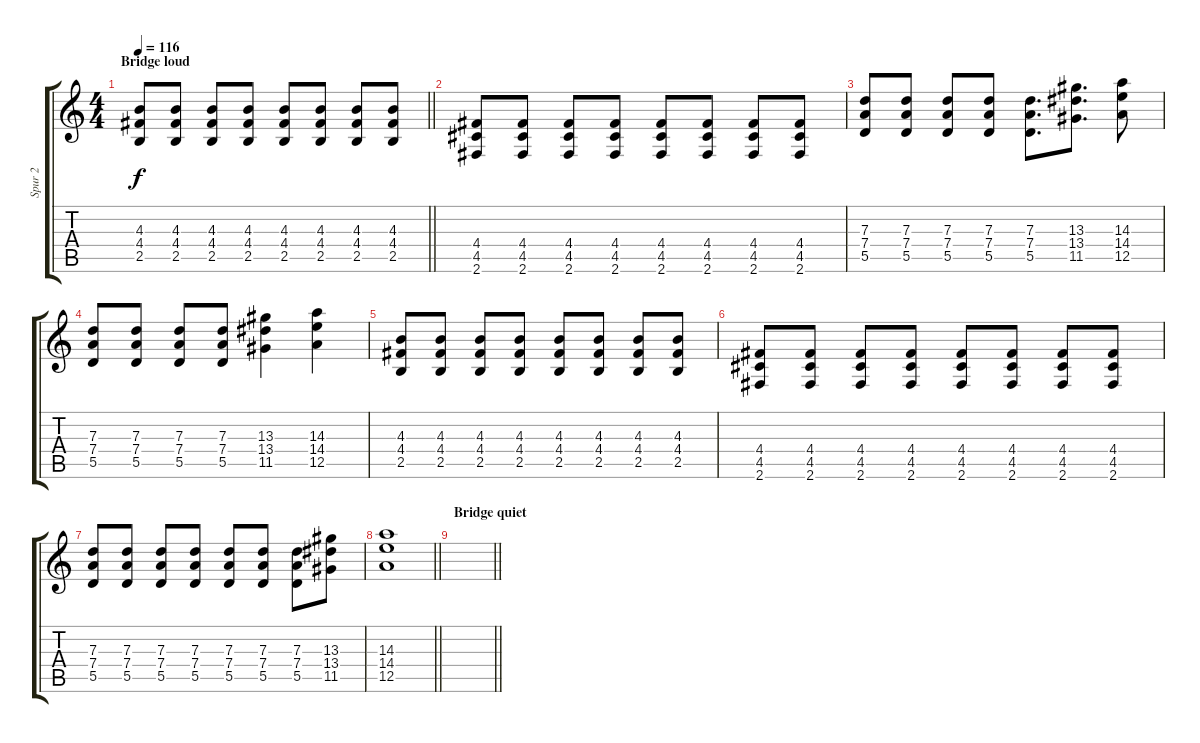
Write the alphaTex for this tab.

\track ("Spur 2" "Spur 2") {instrument overdrivenguitar}
\staff {score tabs}
\tuning (E4 B3 G3 D3 A2 E2) {hide}
\ts (4 4)
\section ("" "Bridge loud")
\tempo 116
\clef g2
\barLineRight lightlight
\ks c
(4.3 4.4 2.5).8{dy f} (4.3 4.4 2.5).8 (4.3 4.4 2.5).8 (4.3 4.4 2.5).8 (4.3 4.4 2.5).8 (4.3 4.4 2.5).8 (4.3 4.4 2.5).8 (4.3 4.4 2.5).8 |
(4.4 4.5 2.6).8 (4.4 4.5 2.6).8 (4.4 4.5 2.6).8 (4.4 4.5 2.6).8 (4.4 4.5 2.6).8 (4.4 4.5 2.6).8 (4.4 4.5 2.6).8 (4.4 4.5 2.6).8 |
(7.3 7.4 5.5).8 (7.3 7.4 5.5).8 (7.3 7.4 5.5).8 (7.3 7.4 5.5).8 (7.3 7.4 5.5).8{d} (13.3 13.4 11.5).8{d} (14.3 14.4 12.5).8 |
(7.3 7.4 5.5).8 (7.3 7.4 5.5).8 (7.3 7.4 5.5).8 (7.3 7.4 5.5).8 (13.3 13.4 11.5).4 (14.3 14.4 12.5).4 |
(4.3 4.4 2.5).8 (4.3 4.4 2.5).8 (4.3 4.4 2.5).8 (4.3 4.4 2.5).8 (4.3 4.4 2.5).8 (4.3 4.4 2.5).8 (4.3 4.4 2.5).8 (4.3 4.4 2.5).8 |
(4.4 4.5 2.6).8 (4.4 4.5 2.6).8 (4.4 4.5 2.6).8 (4.4 4.5 2.6).8 (4.4 4.5 2.6).8 (4.4 4.5 2.6).8 (4.4 4.5 2.6).8 (4.4 4.5 2.6).8 |
(7.3 7.4 5.5).8 (7.3 7.4 5.5).8 (7.3 7.4 5.5).8 (7.3 7.4 5.5).8 (7.3 7.4 5.5).8 (7.3 7.4 5.5).8 (7.3 7.4 5.5).8 (13.3 13.4 11.5).8 |
\barLineRight lightlight
(14.3 14.4 12.5).1 |
\section ("" "Bridge quiet")
\barLineRight lightlight
